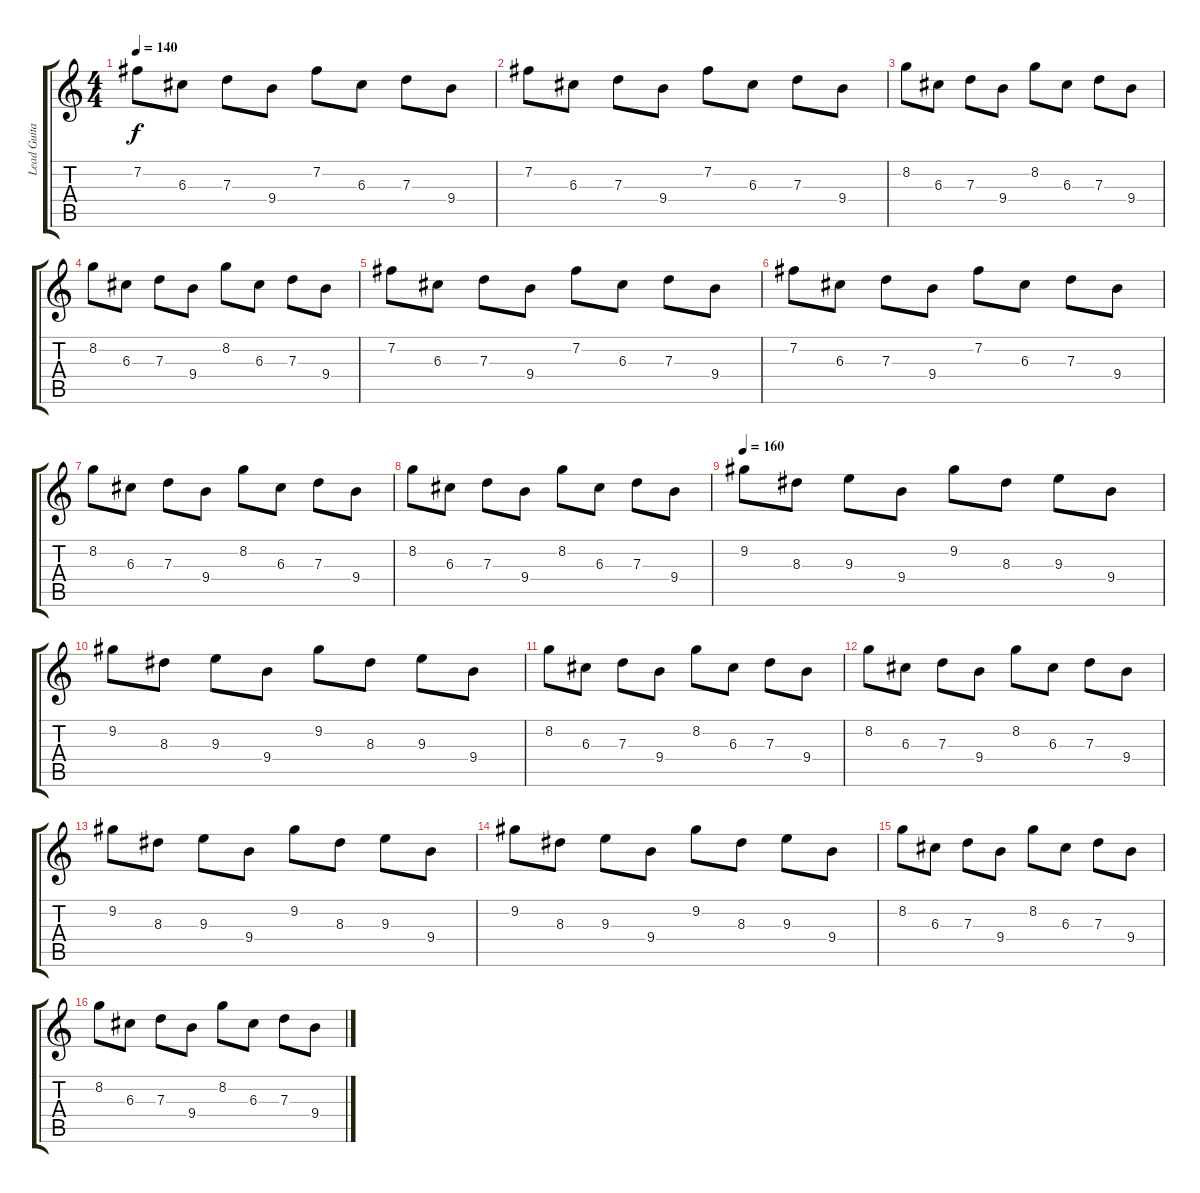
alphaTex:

\track ("Lead Guitar" "Lead Guita") {instrument distortionguitar}
\staff {score tabs}
\tuning (E4 B3 G3 D3 A2 E2) {hide}
\ts (4 4)
\tempo 140
\clef g2
\ks c
7.2.8{dy f} 6.3.8 7.3.8 9.4.8 7.2.8 6.3.8 7.3.8 9.4.8 |
7.2.8 6.3.8 7.3.8 9.4.8 7.2.8 6.3.8 7.3.8 9.4.8 |
8.2.8 6.3.8 7.3.8 9.4.8 8.2.8 6.3.8 7.3.8 9.4.8 |
8.2.8 6.3.8 7.3.8 9.4.8 8.2.8 6.3.8 7.3.8 9.4.8 |
7.2.8 6.3.8 7.3.8 9.4.8 7.2.8 6.3.8 7.3.8 9.4.8 |
7.2.8 6.3.8 7.3.8 9.4.8 7.2.8 6.3.8 7.3.8 9.4.8 |
8.2.8 6.3.8 7.3.8 9.4.8 8.2.8 6.3.8 7.3.8 9.4.8 |
8.2.8 6.3.8 7.3.8 9.4.8 8.2.8 6.3.8 7.3.8 9.4.8 |
\tempo 160
9.2.8 8.3.8 9.3.8 9.4.8 9.2.8 8.3.8 9.3.8 9.4.8 |
9.2.8 8.3.8 9.3.8 9.4.8 9.2.8 8.3.8 9.3.8 9.4.8 |
8.2.8 6.3.8 7.3.8 9.4.8 8.2.8 6.3.8 7.3.8 9.4.8 |
8.2.8 6.3.8 7.3.8 9.4.8 8.2.8 6.3.8 7.3.8 9.4.8 |
9.2.8 8.3.8 9.3.8 9.4.8 9.2.8 8.3.8 9.3.8 9.4.8 |
9.2.8 8.3.8 9.3.8 9.4.8 9.2.8 8.3.8 9.3.8 9.4.8 |
8.2.8 6.3.8 7.3.8 9.4.8 8.2.8 6.3.8 7.3.8 9.4.8 |
8.2.8 6.3.8 7.3.8 9.4.8 8.2.8 6.3.8 7.3.8 9.4.8
